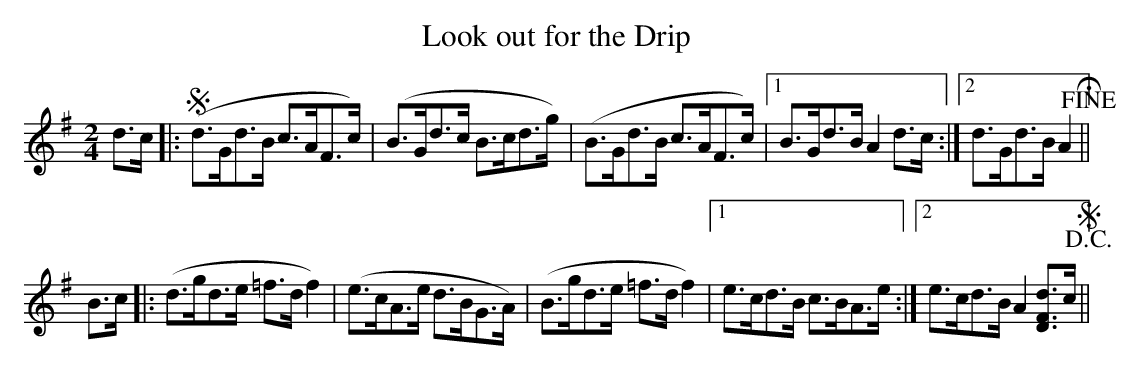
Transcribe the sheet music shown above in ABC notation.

X:1
T:Look out for the Drip
M:2/4
L:1/8
K:G
d>c|:S(d>Gd>B c>AF>c)|(B>Gd>c B>cd>g)|(B>Gd>B c>AF>c)|1 B>Gd>B A2 d>c:|2 d>Gd>B A2!fine!!fermata!||
B>c|:(d>gd>e =f>df2)|(e>cA>e d>BG>A)|(B>gd>e =f>d f2)|1 e>cd>B c>BA>e:|2 e>cd>B A2 [DFd]>c!D.C.!S||
